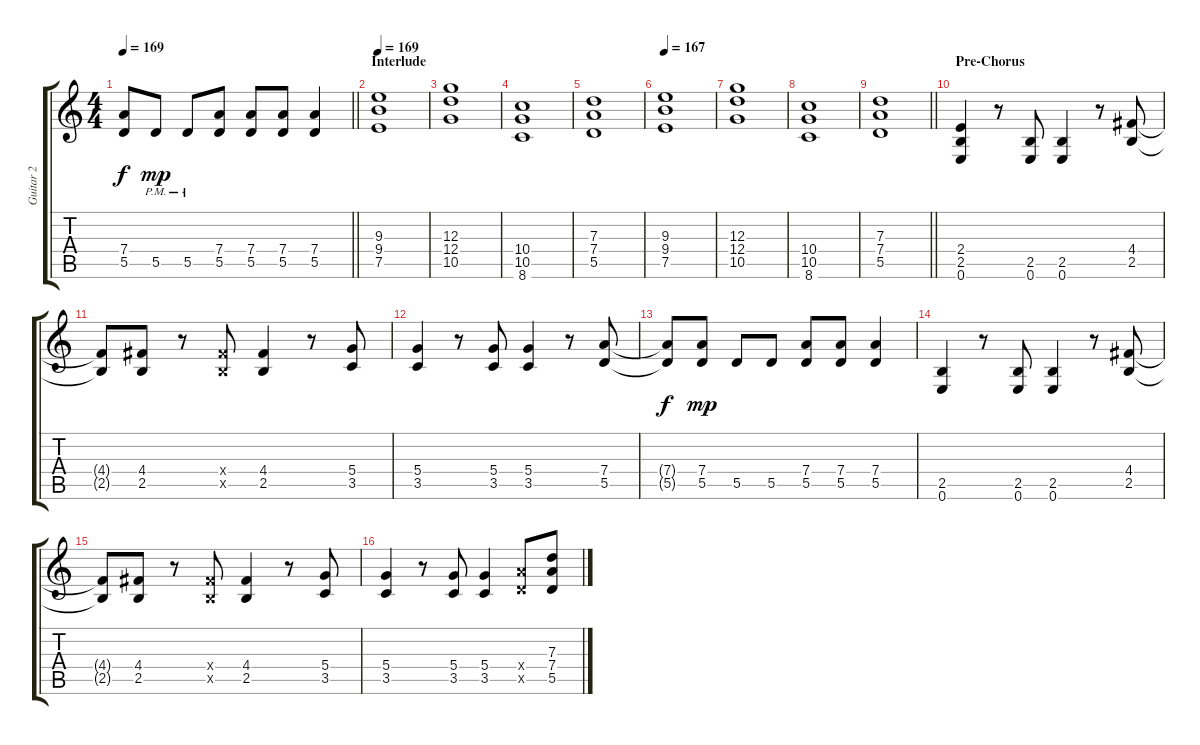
\track ("Guitar 2" "Guitar 2") {instrument electricguitarclean}
\staff {score tabs}
\tuning (E4 B3 G3 D3 A2 E2) {hide}
\ts (4 4)
\tempo 169
\clef g2
\barLineRight lightlight
\ks c
(7.4{t} 5.5{t}).8{dy f} 5.5{pm}.8{dy mp} 5.5{pm}.8 (7.4 5.5).8 (7.4 5.5).8 (7.4 5.5).8 (7.4 5.5).4 |
\section ("" "Interlude")
\tempo 169
(9.3 9.4 7.5).1 |
(12.3 12.4 10.5).1 |
(10.4 10.5 8.6).1 |
(7.3 7.4 5.5).1 |
\tempo 167
(9.3 9.4 7.5).1 |
(12.3 12.4 10.5).1 |
(10.4 10.5 8.6).1 |
\barLineRight lightlight
(7.3 7.4 5.5).1 |
\section ("" "Pre-Chorus")
(2.4 2.5 0.6).4 r.8 (2.5 0.6).8 (2.5 0.6).4 r.8 (4.4 2.5).8 |
(4.4{t} 2.5{t}).8 (4.4 2.5).8 r.8 (4.4{x} 2.5{x}).8 (4.4 2.5).4 r.8 (5.4 3.5).8 |
(5.4 3.5).4 r.8 (5.4 3.5).8 (5.4 3.5).4 r.8 (7.4 5.5).8 |
(7.4{t} 5.5{t}).8{dy f} (7.4 5.5).8{dy mp} 5.5.8 5.5.8 (7.4 5.5).8 (7.4 5.5).8 (7.4 5.5).4 |
(2.5 0.6).4 r.8 (2.5 0.6).8 (2.5 0.6).4 r.8 (4.4 2.5).8 |
(4.4{t} 2.5{t}).8 (4.4 2.5).8 r.8 (4.4{x} 2.5{x}).8 (4.4 2.5).4 r.8 (5.4 3.5).8 |
(5.4 3.5).4 r.8 (5.4 3.5).8 (5.4 3.5).4 (7.4{x} 5.5{x}).8 (7.3 7.4 5.5).8
